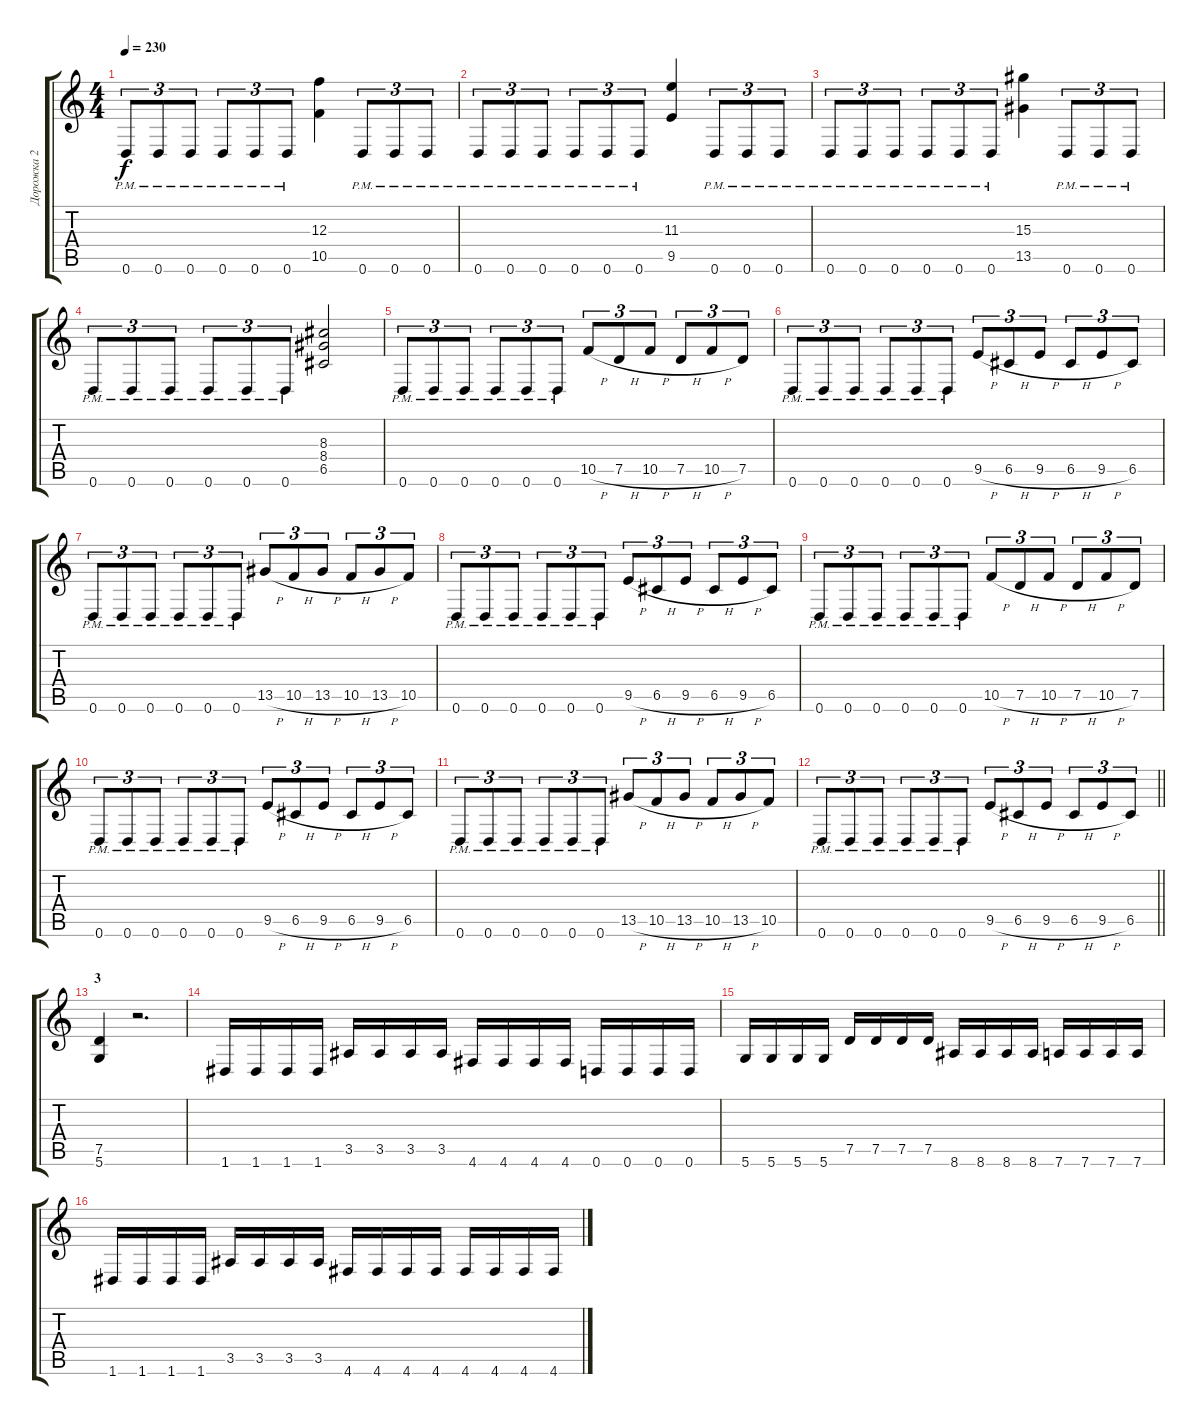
\track ("Дорожка 2" "Дорожка 2") {instrument distortionguitar}
\staff {score tabs}
\tuning (D4 A3 F3 C3 G2 D2) {hide}
\ts (4 4)
\tempo 230
\clef g2
\ks c
0.6{pm}.8{tu (3 2) dy f} 0.6{pm}.8{tu (3 2)} 0.6{pm}.8{tu (3 2)} 0.6{pm}.8{tu (3 2)} 0.6{pm}.8{tu (3 2)} 0.6{pm}.8{tu (3 2)} (12.3 10.5).4 0.6{pm}.8{tu (3 2)} 0.6{pm}.8{tu (3 2)} 0.6{pm}.8{tu (3 2)} |
0.6{pm}.8{tu (3 2)} 0.6{pm}.8{tu (3 2)} 0.6{pm}.8{tu (3 2)} 0.6{pm}.8{tu (3 2)} 0.6{pm}.8{tu (3 2)} 0.6{pm}.8{tu (3 2)} (11.3 9.5).4 0.6{pm}.8{tu (3 2)} 0.6{pm}.8{tu (3 2)} 0.6{pm}.8{tu (3 2)} |
0.6{pm}.8{tu (3 2)} 0.6{pm}.8{tu (3 2)} 0.6{pm}.8{tu (3 2)} 0.6{pm}.8{tu (3 2)} 0.6{pm}.8{tu (3 2)} 0.6{pm}.8{tu (3 2)} (15.3 13.5).4 0.6{pm}.8{tu (3 2)} 0.6{pm}.8{tu (3 2)} 0.6{pm}.8{tu (3 2)} |
0.6{pm}.8{tu (3 2)} 0.6{pm}.8{tu (3 2)} 0.6{pm}.8{tu (3 2)} 0.6{pm}.8{tu (3 2)} 0.6{pm}.8{tu (3 2)} 0.6{pm}.8{tu (3 2)} (8.3 8.4 6.5).2 |
0.6{pm}.8{tu (3 2)} 0.6{pm}.8{tu (3 2)} 0.6{pm}.8{tu (3 2)} 0.6{pm}.8{tu (3 2)} 0.6{pm}.8{tu (3 2)} 0.6{pm}.8{tu (3 2)} 10.5{h}.8{tu (3 2)} 7.5{h}.8{tu (3 2)} 10.5{h}.8{tu (3 2)} 7.5{h}.8{tu (3 2)} 10.5{h}.8{tu (3 2)} 7.5.8{tu (3 2)} |
0.6{pm}.8{tu (3 2)} 0.6{pm}.8{tu (3 2)} 0.6{pm}.8{tu (3 2)} 0.6{pm}.8{tu (3 2)} 0.6{pm}.8{tu (3 2)} 0.6{pm}.8{tu (3 2)} 9.5{h}.8{tu (3 2)} 6.5{h}.8{tu (3 2)} 9.5{h}.8{tu (3 2)} 6.5{h}.8{tu (3 2)} 9.5{h}.8{tu (3 2)} 6.5.8{tu (3 2)} |
0.6{pm}.8{tu (3 2)} 0.6{pm}.8{tu (3 2)} 0.6{pm}.8{tu (3 2)} 0.6{pm}.8{tu (3 2)} 0.6{pm}.8{tu (3 2)} 0.6{pm}.8{tu (3 2)} 13.5{h}.8{tu (3 2)} 10.5{h}.8{tu (3 2)} 13.5{h}.8{tu (3 2)} 10.5{h}.8{tu (3 2)} 13.5{h}.8{tu (3 2)} 10.5.8{tu (3 2)} |
0.6{pm}.8{tu (3 2)} 0.6{pm}.8{tu (3 2)} 0.6{pm}.8{tu (3 2)} 0.6{pm}.8{tu (3 2)} 0.6{pm}.8{tu (3 2)} 0.6{pm}.8{tu (3 2)} 9.5{h}.8{tu (3 2)} 6.5{h}.8{tu (3 2)} 9.5{h}.8{tu (3 2)} 6.5{h}.8{tu (3 2)} 9.5{h}.8{tu (3 2)} 6.5.8{tu (3 2)} |
0.6{pm}.8{tu (3 2)} 0.6{pm}.8{tu (3 2)} 0.6{pm}.8{tu (3 2)} 0.6{pm}.8{tu (3 2)} 0.6{pm}.8{tu (3 2)} 0.6{pm}.8{tu (3 2)} 10.5{h}.8{tu (3 2)} 7.5{h}.8{tu (3 2)} 10.5{h}.8{tu (3 2)} 7.5{h}.8{tu (3 2)} 10.5{h}.8{tu (3 2)} 7.5.8{tu (3 2)} |
0.6{pm}.8{tu (3 2)} 0.6{pm}.8{tu (3 2)} 0.6{pm}.8{tu (3 2)} 0.6{pm}.8{tu (3 2)} 0.6{pm}.8{tu (3 2)} 0.6{pm}.8{tu (3 2)} 9.5{h}.8{tu (3 2)} 6.5{h}.8{tu (3 2)} 9.5{h}.8{tu (3 2)} 6.5{h}.8{tu (3 2)} 9.5{h}.8{tu (3 2)} 6.5.8{tu (3 2)} |
0.6{pm}.8{tu (3 2)} 0.6{pm}.8{tu (3 2)} 0.6{pm}.8{tu (3 2)} 0.6{pm}.8{tu (3 2)} 0.6{pm}.8{tu (3 2)} 0.6{pm}.8{tu (3 2)} 13.5{h}.8{tu (3 2)} 10.5{h}.8{tu (3 2)} 13.5{h}.8{tu (3 2)} 10.5{h}.8{tu (3 2)} 13.5{h}.8{tu (3 2)} 10.5.8{tu (3 2)} |
\barLineRight lightlight
0.6{pm}.8{tu (3 2)} 0.6{pm}.8{tu (3 2)} 0.6{pm}.8{tu (3 2)} 0.6{pm}.8{tu (3 2)} 0.6{pm}.8{tu (3 2)} 0.6{pm}.8{tu (3 2)} 9.5{h}.8{tu (3 2)} 6.5{h}.8{tu (3 2)} 9.5{h}.8{tu (3 2)} 6.5{h}.8{tu (3 2)} 9.5{h}.8{tu (3 2)} 6.5.8{tu (3 2)} |
\section ("" "3")
(7.5 5.6).4 r.2{d} |
1.6.16 1.6.16 1.6.16 1.6.16 3.5.16 3.5.16 3.5.16 3.5.16 4.6.16 4.6.16 4.6.16 4.6.16 0.6.16 0.6.16 0.6.16 0.6.16 |
5.6.16 5.6.16 5.6.16 5.6.16 7.5.16 7.5.16 7.5.16 7.5.16 8.6.16 8.6.16 8.6.16 8.6.16 7.6.16 7.6.16 7.6.16 7.6.16 |
1.6.16 1.6.16 1.6.16 1.6.16 3.5.16 3.5.16 3.5.16 3.5.16 4.6.16 4.6.16 4.6.16 4.6.16 4.6.16 4.6.16 4.6.16 4.6.16
